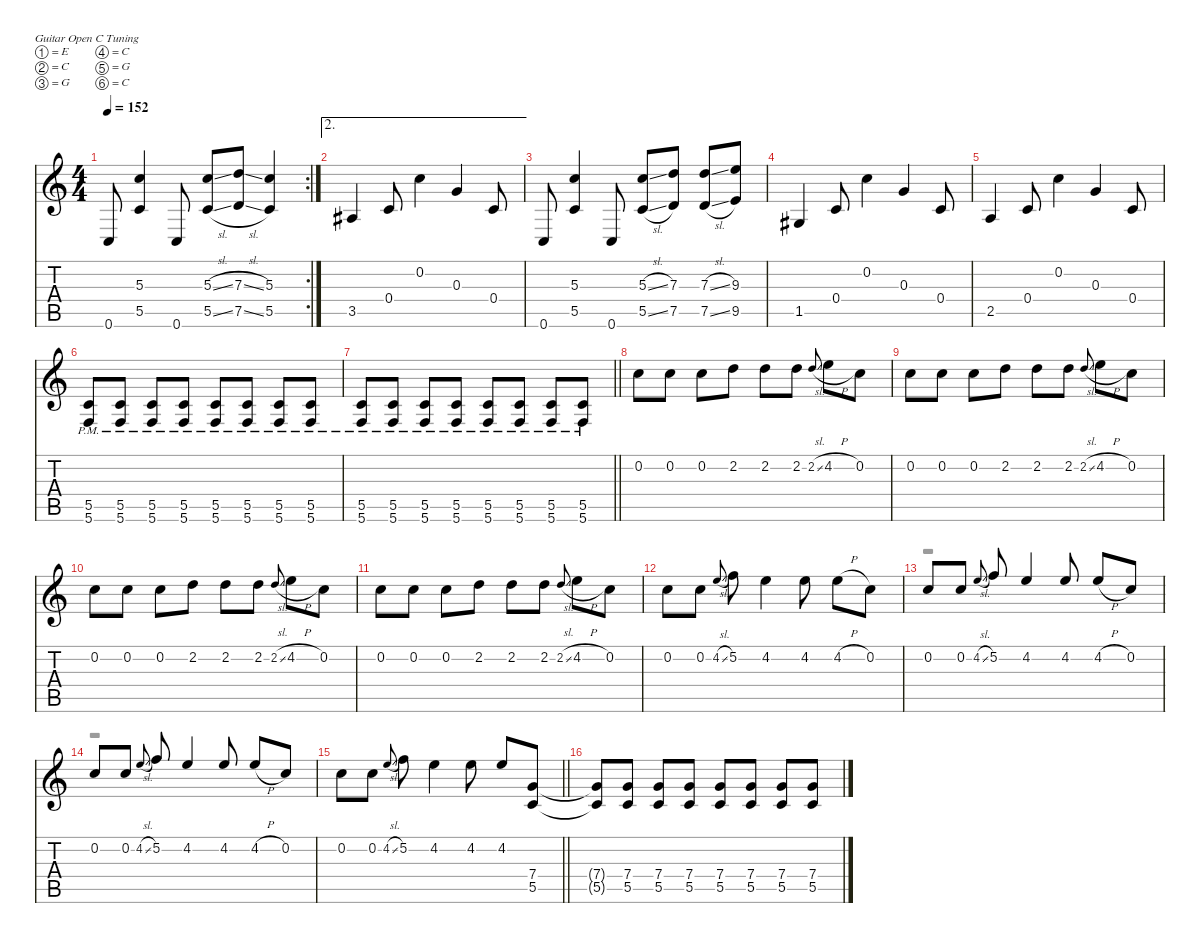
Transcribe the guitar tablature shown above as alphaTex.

\defaultSystemsLayout 4
\hideDynamics
\bracketExtendMode nobrackets
\singleTrackTrackNamePolicy hidden
\multiTrackTrackNamePolicy hidden
\firstSystemTrackNameMode fullname
\firstSystemTrackNameOrientation horizontal
\otherSystemsTrackNameOrientation horizontal
\track ("Guitar 1" "od.guit.") {mute instrument overdrivenguitar}
\staff {score tabs}
\tuning (E4 C4 G3 C3 G2 C2)
\voice
\rc 2
\ts (4 4)
\tempo 152
\clef g2
\ks c
0.6.8{dy f beam Up} (5.3 5.5).4{beam Up} 0.6.8{beam Up} (5.3{sl} 5.5{sl}).8{beam Up} (7.3{sl} 7.5{sl}).8{beam Up} (5.3 5.5).4{beam Up} |
\ae 2
3.5{acc #}.4{beam Up} 0.4.8{beam Up} 0.2.4{beam Down} 0.3.4{beam Up} 0.4.8{beam Up} |
0.6.8{beam Up} (5.3 5.5).4{beam Up} 0.6.8{beam Up} (5.3{sl} 5.5{sl}).8{beam Up} (7.3 7.5).8{beam Up} (7.3{sl} 7.5{sl}).8{beam Up} (9.3 9.5).8{beam Up} |
1.5{acc #}.4{beam Up} 0.4.8{beam Up} 0.2.4{beam Down} 0.3.4{beam Up} 0.4.8{beam Up} |
2.5.4{beam Up} 0.4.8{beam Up} 0.2.4{beam Down} 0.3.4{beam Up} 0.4.8{beam Up} |
(5.5{pm} 5.6{pm}).8{beam Up} (5.5{pm} 5.6{pm}).8{beam Up} (5.5{pm} 5.6{pm}).8{beam Up} (5.5{pm} 5.6{pm}).8{beam Up} (5.5{pm} 5.6{pm}).8{beam Up} (5.5{pm} 5.6{pm}).8{beam Up} (5.5{pm} 5.6{pm}).8{beam Up} (5.5{pm} 5.6{pm}).8{beam Up} |
\barLineRight lightlight
(5.5{pm} 5.6{pm}).8{beam Up} (5.5{pm} 5.6{pm}).8{beam Up} (5.5{pm} 5.6{pm}).8{beam Up} (5.5{pm} 5.6{pm}).8{beam Up} (5.5{pm} 5.6{pm}).8{beam Up} (5.5{pm} 5.6{pm}).8{beam Up} (5.5{pm} 5.6{pm}).8{beam Up} (5.5{pm} 5.6{pm}).8{beam Up} |
0.2.8{beam Down} 0.2.8{beam Down} 0.2.8{beam Down} 2.2.8{beam Down} 2.2.8{beam Down} 2.2.8{beam Down} 2.2{sl}.8{gr onbeat dy mf beam Up} 4.2{h}.8{dy f beam Down} 0.2.8{beam Down} |
0.2.8{beam Down} 0.2.8{beam Down} 0.2.8{beam Down} 2.2.8{beam Down} 2.2.8{beam Down} 2.2.8{beam Down} 2.2{sl}.8{gr onbeat dy mf beam Up} 4.2{h}.8{dy f beam Down} 0.2.8{beam Down} |
0.2.8{beam Down} 0.2.8{beam Down} 0.2.8{beam Down} 2.2.8{beam Down} 2.2.8{beam Down} 2.2.8{beam Down} 2.2{sl}.8{gr onbeat dy mf beam Up} 4.2{h}.8{dy f beam Down} 0.2.8{beam Down} |
0.2.8{beam Down} 0.2.8{beam Down} 0.2.8{beam Down} 2.2.8{beam Down} 2.2.8{beam Down} 2.2.8{beam Down} 2.2{sl}.8{gr onbeat dy mf beam Up} 4.2{h}.8{dy f beam Down} 0.2.8{beam Down} |
0.2.8{beam Down} 0.2.8{beam Down} 4.2{sl}.8{gr onbeat dy mf beam Up} 5.2.8{dy f beam Down} 4.2.4{beam Down} 4.2.8{beam Down} 4.2{h}.8{beam Down} 0.2.8{beam Down} |
0.2.8{beam Up} 0.2.8{beam Up} 4.2{sl}.8{gr onbeat dy mf beam Up} 5.2.8{dy f beam Up} 4.2.4{beam Up} 4.2.8{beam Up} 4.2{h}.8{beam Up} 0.2.8{beam Up} |
0.2.8{beam Up} 0.2.8{beam Up} 4.2{sl}.8{gr onbeat dy mf beam Up} 5.2.8{dy f beam Up} 4.2.4{beam Up} 4.2.8{beam Up} 4.2{h}.8{beam Up} 0.2.8{beam Up} |
\barLineRight lightlight
0.2.8{beam Down} 0.2.8{beam Down} 4.2{sl}.8{gr onbeat dy mf beam Up} 5.2.8{dy f beam Down} 4.2.4{beam Down} 4.2.8{beam Down} 4.2.8{beam Up} (7.4 5.5).8{beam Up} |
(7.4{t} 5.5{t}).8{beam Up} (7.4 5.5).8{beam Up} (7.4 5.5).8{beam Up} (7.4 5.5).8{beam Up} (7.4 5.5).8{beam Up} (7.4 5.5).8{beam Up} (7.4 5.5).8{beam Up} (7.4 5.5).8{beam Up}
\voice
\clef g2
\ottava regular
\simile none
\ks c
|
|
|
|
|
|
\barLineRight lightlight
|
|
|
|
|
|
r.1{dy mf beam Down} |
r.1{beam Down} |
\barLineRight lightlight
|
